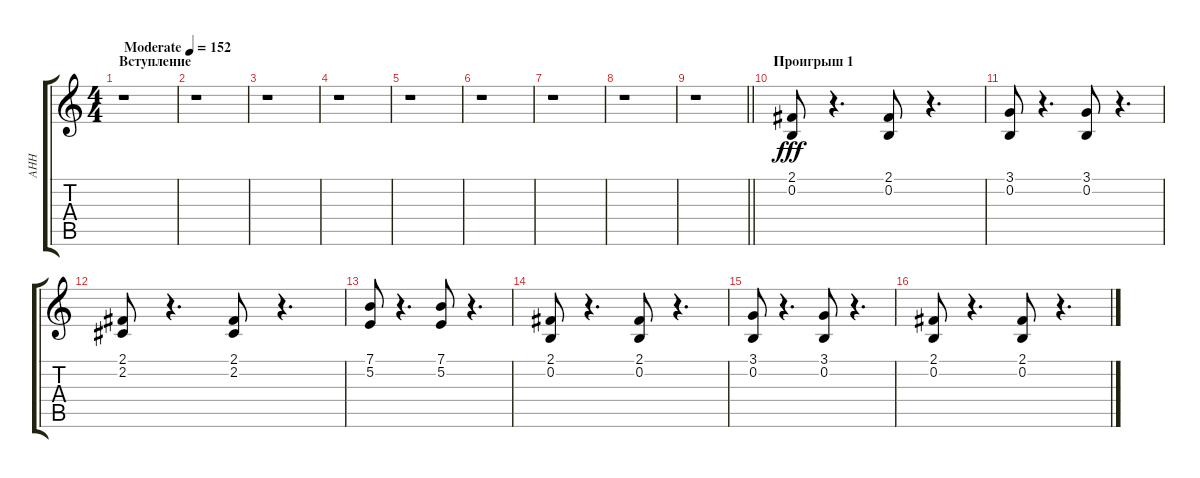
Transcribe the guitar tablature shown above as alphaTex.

\track ("AHH" "AHH") {instrument choiraahs}
\staff {score tabs}
\tuning (E4 B3 G3 D3 A2 E2) {hide}
\ts (4 4)
\section ("" "Вступление")
\tempo (152 "Moderate")
\clef g2
\ks c
r.1{dy fff instrument choiraahs} |
r.1 |
r.1 |
r.1 |
r.1 |
r.1 |
r.1 |
r.1 |
\barLineRight lightlight
r.1 |
\section ("" "Проигрыш 1")
(2.1 0.2).8 r.4{d} (2.1 0.2).8 r.4{d} |
(3.1 0.2).8 r.4{d} (3.1 0.2).8 r.4{d} |
(2.1 2.2).8 r.4{d} (2.1 2.2).8 r.4{d} |
(7.1 5.2).8 r.4{d} (7.1 5.2).8 r.4{d} |
(2.1 0.2).8 r.4{d} (2.1 0.2).8 r.4{d} |
(3.1 0.2).8 r.4{d} (3.1 0.2).8 r.4{d} |
(2.1 0.2).8 r.4{d} (2.1 0.2).8 r.4{d}
